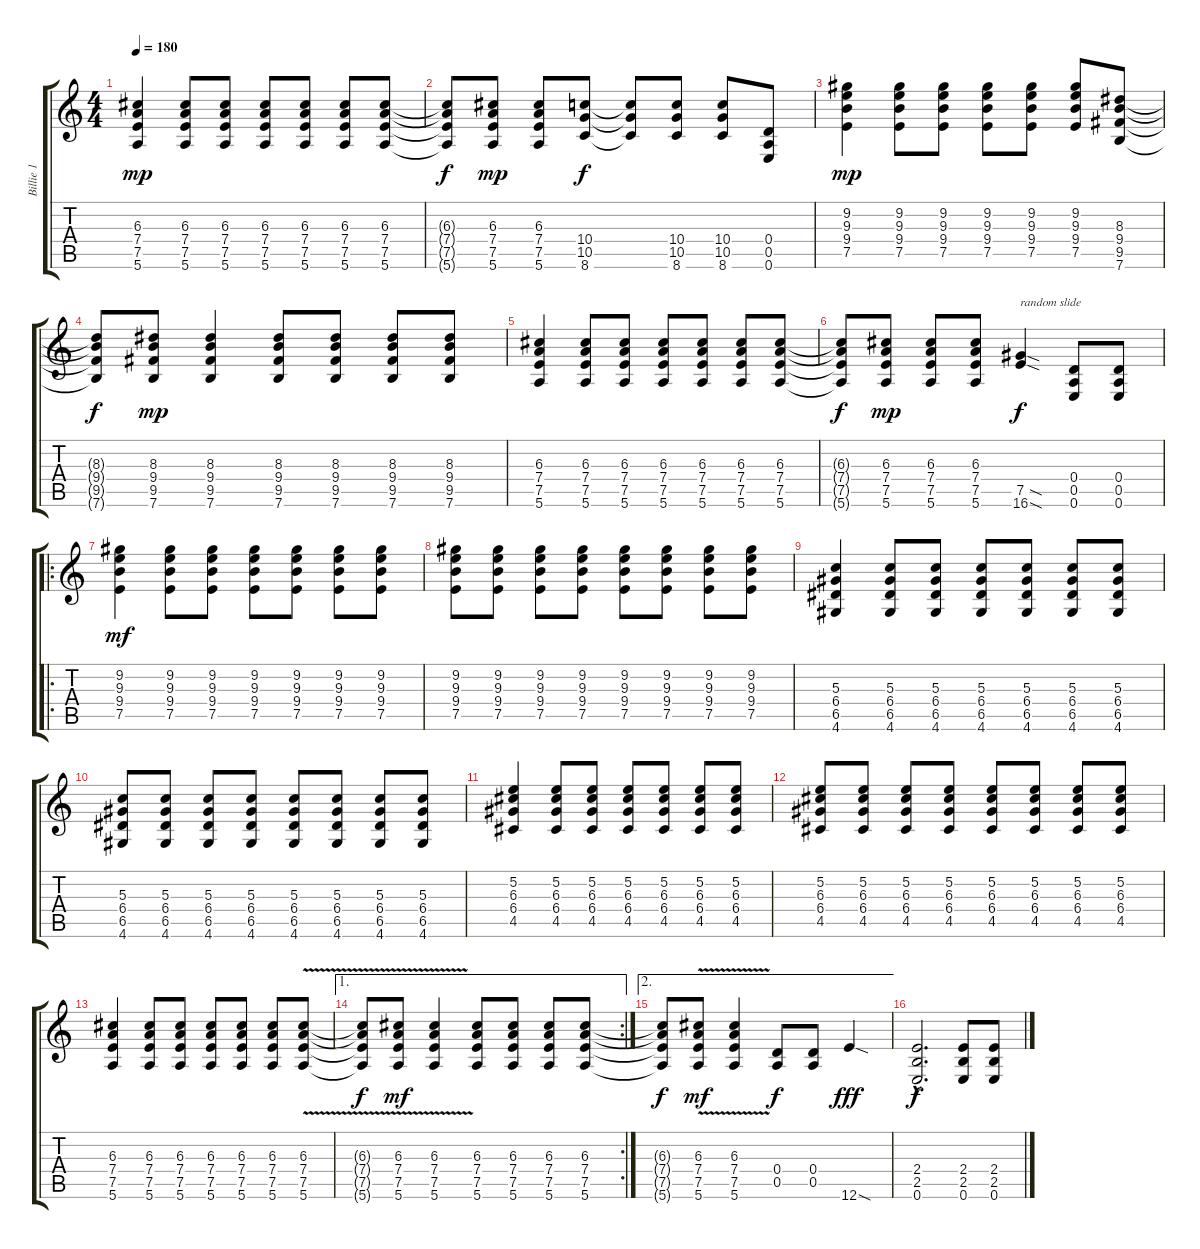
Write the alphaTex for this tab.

\track ("Billie 1" "Billie 1") {instrument distortionguitar}
\staff {score tabs}
\tuning (E4 B3 G3 D3 A2 E2) {hide}
\ts (4 4)
\tempo 180
\clef g2
\ks c
(6.3 7.4 7.5 5.6).4{dy mp} (6.3 7.4 7.5 5.6).8 (6.3 7.4 7.5 5.6).8 (6.3 7.4 7.5 5.6).8 (6.3 7.4 7.5 5.6).8 (6.3 7.4 7.5 5.6).8 (6.3 7.4 7.5 5.6).8 |
(6.3{t} 7.4{t} 7.5{t} 5.6{t}).8{dy f} (6.3 7.4 7.5 5.6).8{dy mp} (6.3 7.4 7.5 5.6).8 (10.4 10.5 8.6).8{dy f} (10.4{t} 10.5{t} 8.6{t}).8 (10.4 10.5 8.6).8 (10.4 10.5 8.6).8 (0.4 0.5 0.6).8 |
(9.2 9.3 9.4 7.5).4{dy mp} (9.2 9.3 9.4 7.5).8 (9.2 9.3 9.4 7.5).8 (9.2 9.3 9.4 7.5).8 (9.2 9.3 9.4 7.5).8 (9.2 9.3 9.4 7.5).8 (8.3 9.4 9.5 7.6).8 |
(8.3{t} 9.4{t} 9.5{t} 7.6{t}).8{dy f} (8.3 9.4 9.5 7.6).8{dy mp} (8.3 9.4 9.5 7.6).4 (8.3 9.4 9.5 7.6).8 (8.3 9.4 9.5 7.6).8 (8.3 9.4 9.5 7.6).8 (8.3 9.4 9.5 7.6).8 |
(6.3 7.4 7.5 5.6).4 (6.3 7.4 7.5 5.6).8 (6.3 7.4 7.5 5.6).8 (6.3 7.4 7.5 5.6).8 (6.3 7.4 7.5 5.6).8 (6.3 7.4 7.5 5.6).8 (6.3 7.4 7.5 5.6).8 |
(6.3{t} 7.4{t} 7.5{t} 5.6{t}).8{dy f} (6.3 7.4 7.5 5.6).8{dy mp} (6.3 7.4 7.5 5.6).8 (6.3 7.4 7.5 5.6).8 (7.5{sod} 16.6{sod}).4{txt "random slide" dy f volume 14 balance 10} (0.4 0.5 0.6).8 (0.4 0.5 0.6).8 |
\ro
(9.2 9.3 9.4 7.5).4{dy mf} (9.2 9.3 9.4 7.5).8 (9.2 9.3 9.4 7.5).8 (9.2 9.3 9.4 7.5).8 (9.2 9.3 9.4 7.5).8 (9.2 9.3 9.4 7.5).8 (9.2 9.3 9.4 7.5).8 |
(9.2 9.3 9.4 7.5).8 (9.2 9.3 9.4 7.5).8 (9.2 9.3 9.4 7.5).8 (9.2 9.3 9.4 7.5).8 (9.2 9.3 9.4 7.5).8 (9.2 9.3 9.4 7.5).8 (9.2 9.3 9.4 7.5).8 (9.2 9.3 9.4 7.5).8 |
(5.3 6.4 6.5 4.6).4 (5.3 6.4 6.5 4.6).8 (5.3 6.4 6.5 4.6).8 (5.3 6.4 6.5 4.6).8 (5.3 6.4 6.5 4.6).8 (5.3 6.4 6.5 4.6).8 (5.3 6.4 6.5 4.6).8 |
(5.3 6.4 6.5 4.6).8 (5.3 6.4 6.5 4.6).8 (5.3 6.4 6.5 4.6).8 (5.3 6.4 6.5 4.6).8 (5.3 6.4 6.5 4.6).8 (5.3 6.4 6.5 4.6).8 (5.3 6.4 6.5 4.6).8 (5.3 6.4 6.5 4.6).8 |
(5.2 6.3 6.4 4.5).4 (5.2 6.3 6.4 4.5).8 (5.2 6.3 6.4 4.5).8 (5.2 6.3 6.4 4.5).8 (5.2 6.3 6.4 4.5).8 (5.2 6.3 6.4 4.5).8 (5.2 6.3 6.4 4.5).8 |
(5.2 6.3 6.4 4.5).8 (5.2 6.3 6.4 4.5).8 (5.2 6.3 6.4 4.5).8 (5.2 6.3 6.4 4.5).8 (5.2 6.3 6.4 4.5).8 (5.2 6.3 6.4 4.5).8 (5.2 6.3 6.4 4.5).8 (5.2 6.3 6.4 4.5).8 |
(6.3 7.4 7.5 5.6).4 (6.3 7.4 7.5 5.6).8 (6.3 7.4 7.5 5.6).8 (6.3 7.4 7.5 5.6).8 (6.3 7.4 7.5 5.6).8 (6.3 7.4 7.5 5.6).8 (6.3 7.4 7.5{v} 5.6{v}).8 |
\ae 1
\rc 2
(6.3{t} 7.4{t} 7.5{t} 5.6{t}).8{dy f} (6.3 7.4{v} 7.5{v} 5.6).8{dy mf} (6.3 7.4{v} 7.5{v} 5.6).4 (6.3 7.4 7.5 5.6).8 (6.3 7.4 7.5 5.6).8 (6.3 7.4 7.5 5.6).8 (6.3 7.4 7.5 5.6).8 |
\ae 2
(6.3{t} 7.4{t} 7.5{t} 5.6{t}).8{dy f} (6.3 7.4{v} 7.5{v} 5.6).8{dy mf} (6.3 7.4{v} 7.5{v} 5.6).4 (0.4 0.5).8{dy f} (0.4 0.5).8 12.6{sod}.4{dy fff} |
(2.4{hac} 2.5{hac} 0.6{hac}).2{d dy f} (2.4 2.5 0.6).8 (2.4 2.5 0.6).8
